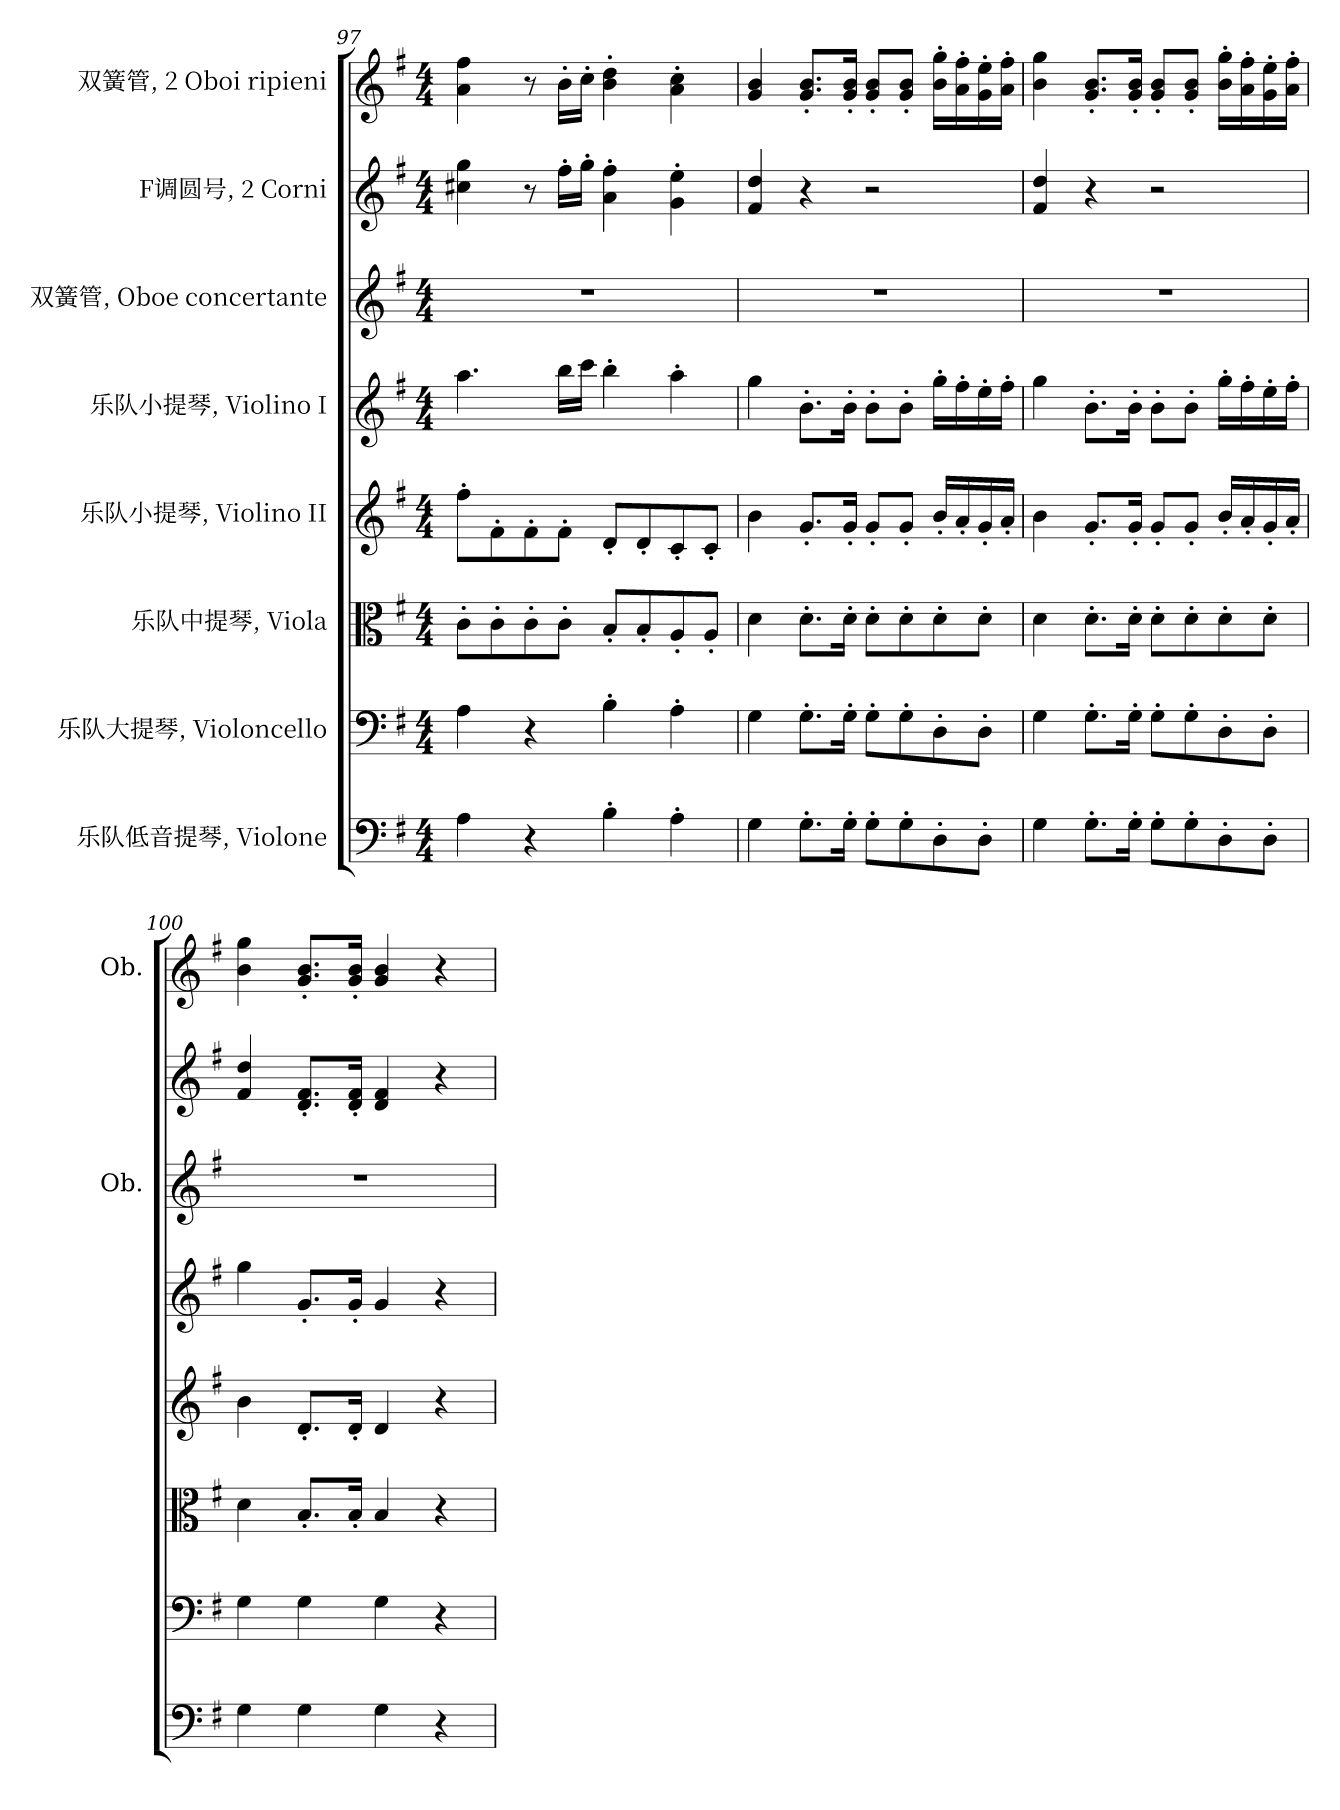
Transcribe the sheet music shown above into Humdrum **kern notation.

**kern	**kern	**kern	**kern	**kern	**kern	**kern	**kern
*part8	*part7	*part6	*part5	*part4	*part3	*part2	*part1
*staff8	*staff7	*staff6	*staff5	*staff4	*staff3	*staff2	*staff1
*I"乐队低音提琴, Violone	*I"乐队大提琴, Violoncello	*I"乐队中提琴, Viola	*I"乐队小提琴, Violino II	*I"乐队小提琴, Violino I	*I"双簧管, Oboe concertante	*I"F调圆号, 2 Corni	*I"双簧管, 2 Oboi ripieni
*	*	*	*	*	*I'Ob.	*	*I'Ob.
*clefF4	*clefF4	*clefC3	*clefG2	*clefG2	*clefG2	*clefG2	*clefG2
*ITrd7c12	*	*	*	*	*	*ITrd4c7	*
*k[f#]	*k[f#]	*k[f#]	*k[f#]	*k[f#]	*k[f#]	*k[]	*k[f#]
*M4/4	*M4/4	*M4/4	*M4/4	*M4/4	*M4/4	*M4/4	*M4/4
=97	=97	=97	=97	=97	=97	=97	=97
4AA\	4A\	8c'\L	8ff#'\L	4.aa\	1r	4f#X\ 4cc\	4a\ 4ff#\
.	.	8c'\	8f#'\	.	.	.	.
4r	4r	8c'\	8f#'\	.	.	8r	8r
.	.	8c'\J	8f#'\J	16bb\LL	.	16b'\LL	16b'\LL
.	.	.	.	16ccc\JJ	.	16cc'\JJ	16cc'\JJ
4BB'\	4B'\	8B'/L	8d'/L	4bb'\	.	4d\' 4b\'	4b\' 4dd\'
.	.	8B'/	8d'/	.	.	.	.
4AA'\	4A'\	8A'/	8c'/	4aa'\	.	4c\' 4a\'	4a\' 4cc\'
.	.	8A'/J	8c'/J	.	.	.	.
=98	=98	=98	=98	=98	=98	=98	=98
4GG\	4G\	4d\	4b\	4gg\	1r	4B/ 4g/	4g/ 4b/
8.GG'\L	8.G'\L	8.d'\L	8.g'/L	8.b'\L	.	4r	8.g/' 8.b/'L
16GG'\Jk	16G'\Jk	16d'\Jk	16g'/Jk	16b'\Jk	.	.	16g/' 16b/'Jk
8GG'\L	8G'\L	8d'\L	8g'/L	8b'\L	.	2r	8g/' 8b/'L
8GG'\	8G'\	8d'\	8g'/J	8b'\J	.	.	8g/' 8b/'J
8DD'\	8D'\	8d'\	16b'/LL	16gg'\LL	.	.	16b\' 16gg\'LL
.	.	.	16a'/	16ff#'\	.	.	16a\' 16ff#\'
8DD'\J	8D'\J	8d'\J	16g'/	16ee'\	.	.	16g\' 16ee\'
.	.	.	16a'/JJ	16ff#'\JJ	.	.	16a\' 16ff#\'JJ
!!LO:PB:g=z
=99	=99	=99	=99	=99	=99	=99	=99
4GG\	4G\	4d\	4b\	4gg\	1r	4B/ 4g/	4b\ 4gg\
8.GG'\L	8.G'\L	8.d'\L	8.g'/L	8.b'\L	.	4r	8.g/' 8.b/'L
16GG'\Jk	16G'\Jk	16d'\Jk	16g'/Jk	16b'\Jk	.	.	16g/' 16b/'Jk
8GG'\L	8G'\L	8d'\L	8g'/L	8b'\L	.	2r	8g/' 8b/'L
8GG'\	8G'\	8d'\	8g'/J	8b'\J	.	.	8g/' 8b/'J
8DD'\	8D'\	8d'\	16b'/LL	16gg'\LL	.	.	16b\' 16gg\'LL
.	.	.	16a'/	16ff#'\	.	.	16a\' 16ff#\'
8DD'\J	8D'\J	8d'\J	16g'/	16ee'\	.	.	16g\' 16ee\'
.	.	.	16a'/JJ	16ff#'\JJ	.	.	16a\' 16ff#\'JJ
=100	=100	=100	=100	=100	=100	=100	=100
4GG\	4G\	4d\	4b\	4gg\	1r	4B/ 4g/	4b\ 4gg\
4GG\	4G\	8.B'/L	8.d'/L	8.g'/L	.	8.G/' 8.B/'L	8.g/' 8.b/'L
*	*	*	*	*	*	*	*MM94
.	.	16B'/Jk	16d'/Jk	16g'/Jk	.	16G/' 16B/'Jk	16g/' 16b/'Jk
*	*	*	*	*	*	*	*MM44
4GG\	4G\	4B/	4d/	4g/	.	4G/ 4B/	4g/ 4b/
*	*	*	*	*	*	*	*MM60
4r	4r	4r	4r	4r	.	4r	4r
=	=	=	=	=	=	=	=
*-	*-	*-	*-	*-	*-	*-	*-
